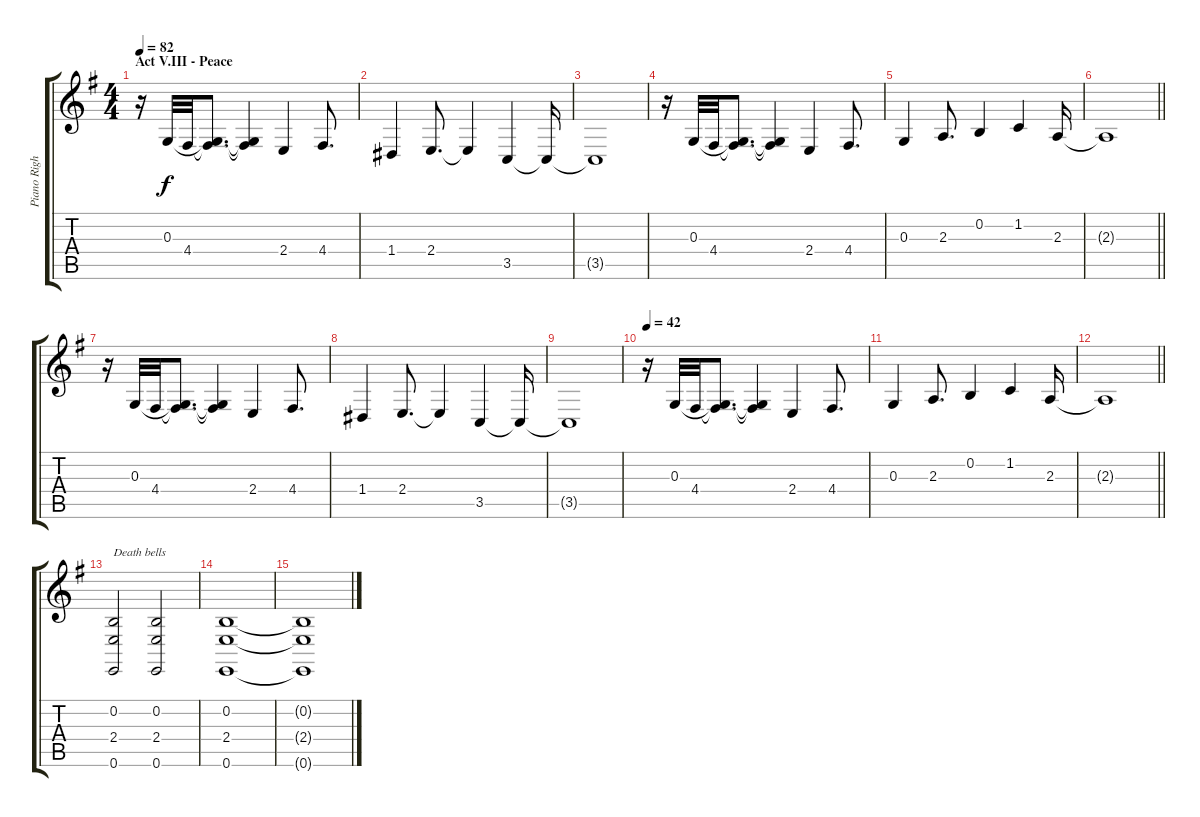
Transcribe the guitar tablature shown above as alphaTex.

\track ("Piano Right Standard" "Piano Righ") {instrument acousticgrandpiano}
\staff {score tabs}
\tuning (E4 B3 G3 D3 A2 E2) {hide}
\ts (4 4)
\section ("" "Act V.III - Peace")
\tempo 82
\clef g2
\ks eminor
r.16{dy f} 0.3.32 4.4.32 (0.3{t} 4.4{t}).8{d} (0.3{t} 4.4{t}).4 2.4.4 4.4.8{d} |
1.4.4 2.4.8{d} 2.4{t}.4 3.5.4 3.5{t}.16 |
3.5{t}.1 |
r.16 0.3.32 4.4.32 (0.3{t} 4.4{t}).8{d} (0.3{t} 4.4{t}).4 2.4.4 4.4.8{d} |
0.3.4 2.3.8{d} 0.2.4 1.2.4 2.3.16 |
\barLineRight lightlight
2.3{t}.1 |
r.16 0.3.32 4.4.32 (0.3{t} 4.4{t}).8{d} (0.3{t} 4.4{t}).4 2.4.4 4.4.8{d} |
1.4.4 2.4.8{d} 2.4{t}.4 3.5.4 3.5{t}.16 |
3.5{t}.1 |
\tempo 42
r.16 0.3.32 4.4.32 (0.3{t} 4.4{t}).8{d} (0.3{t} 4.4{t}).4 2.4.4 4.4.8{d} |
0.3.4 2.3.8{d} 0.2.4 1.2.4 2.3.16 |
\barLineRight lightlight
2.3{t}.1 |
(0.2 2.4 0.6).2{txt "Death bells"} (0.2 2.4 0.6).2 |
(0.2 2.4 0.6).1 |
(0.2{t} 2.4{t} 0.6{t}).1
